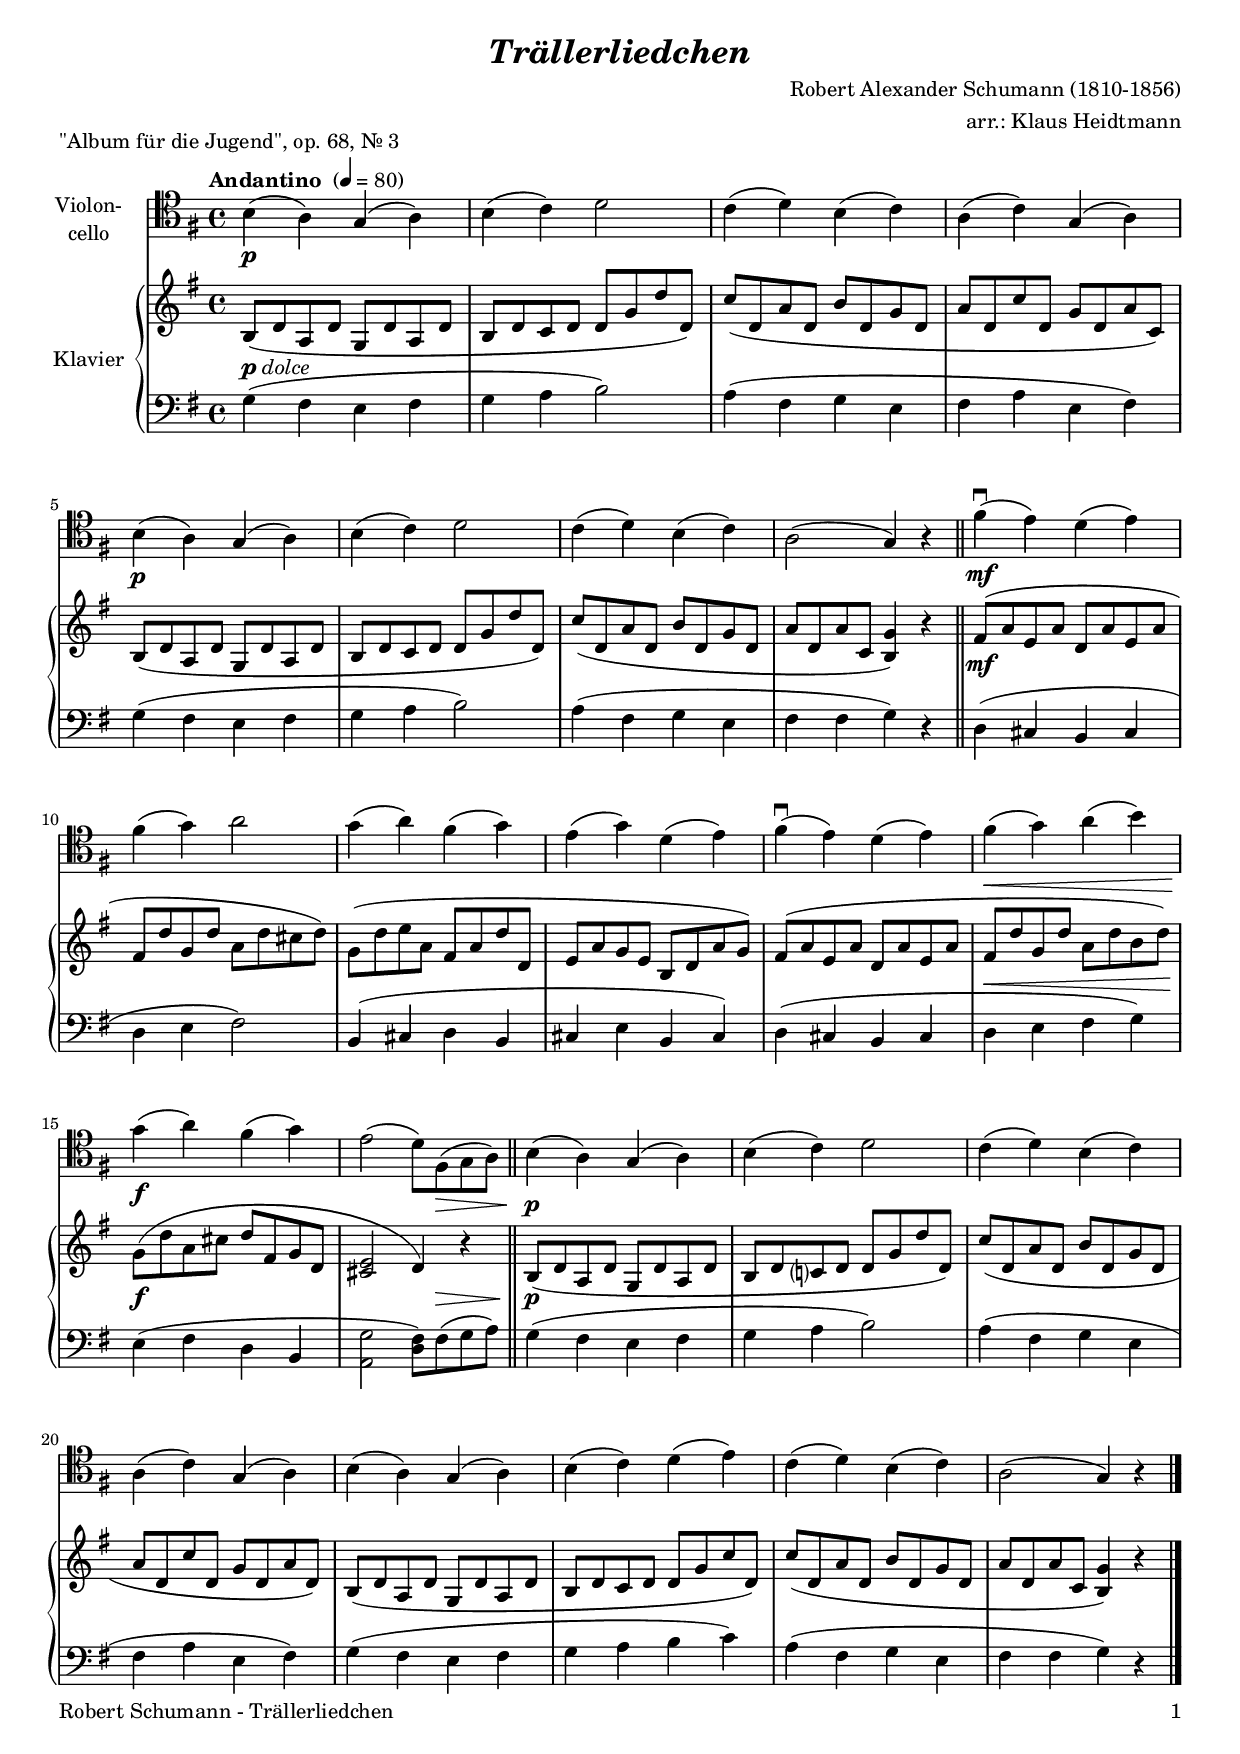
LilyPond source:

\version "2.24.4"
\include "deutsch.ly"

#(set-global-staff-size 18)

\header {
  title     = \markup \bold \italic "Trällerliedchen"
  composer = "Robert Alexander Schumann (1810-1856)"
  arranger = "arr.: Klaus Heidtmann"
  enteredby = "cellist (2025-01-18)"
  piece     = "\"Album für die Jugend\", op. 68, Nr. 3"
}

voiceconsts = {
  \key a \major
  \time 4/4
  \clef "treble"
%  \numericTimeSignature
  \compressEmptyMeasures
  % Set default beaming for all staves
%  \set Timing.beamExceptions = #'()
%  \set Timing.baseMoment     = #(ly:make-moment 1 4)
%  \set Timing.beatStructure  = #'(1 1 1)
  \tempo "Andantino " 4=80
}

mivc = "cello"
mist = "string ensemble 1"
mikl = "acoustic grand"

rit  = \mark \markup \box \italic "rit."
pdol = \markup { \dynamic p \italic "dolce" }

va = \relative c' {
  \voiceconsts
  \clef "tenor"
  
  cis4(\p h) a( h)
  cis( d) e2
  d4( e) cis( d)
  h( d) a( h)

  cis(\p h) a( h)
  cis( d) e2
  d4( e) cis( d)
  h2( a4) r \bar "||"

  gis'(\downbow\mf fis) e( fis)
  gis( a) h2
  a4( h) gis( a)
  fis( a) e( fis)

  gis(\downbow fis) e( fis)
  gis(\< a) h( cis)
  a(\!\f h) gis( a)
  fis2( e8) gis,(\> a h) \bar "||"

  cis4(\!\p h) a( h)
  cis( d) e2
  d4( e) cis( d)
  h( d) a( h)

  cis( h) a( h)
  cis( d) e( fis)
  d( e) cis( d)
  h2( a4) r \bar "|."
}

vb = \relative c' {
  \voiceconsts

  cis8( e h e a, e' h e
  cis e d e e a e' e,)
  d'( e, h' e, cis' e, a e
  h' e, d' e, a e h' d,)

  cis( e h e a, e' h e
  cis e d e e a e' e,)
  d'( e, h' e, cis' e, a e
  h' e, h' d, <cis a'>4) r \bar "||"

  gis'8( h fis h e, h' fis h
  gis e' a, e' h e dis e)
  a,( e' fis h, gis h e e,
  fis h a fis cis e h' a)

  gis( h fis h e, h' fis h
  gis e' a, e' h e cis e)
  a,( e' h dis e gis, a e
  <dis fis>2 e4) r \bar "||"

  cis8( e h e a, e' h e
  cis e d? e e a e' e,)
  d'( e, h' e, cis' e, a e
  h' e, d' e, a e h' e,)

  cis( e h e a, e' h e
  cis e d e e a d e,)
  d'( e, h' e, cis' e, a e
  h' e, h' d, <cis a'>4) r \bar "|."
}

vc = \relative c' {
  \voiceconsts
  \clef "bass"

  a4( gis fis gis
  a h cis2)
  h4( gis a fis
  gis h fis gis)

  a( gis fis gis
  a h cis2)
  h4( gis a fis
  gis gis a) r \bar "||"

  e( dis cis dis
  e fis gis2)
  cis,4( dis e cis
  dis fis cis dis)

  e( dis cis dis
  e fis gis a)
  fis( gis e cis
  <h a'>2 <e gis>8) gis( a h) \bar "||"

  a4( gis fis gis
  a h cis2)
  h4( gis a fis
  gis h fis gis)

  a( gis fis gis
  a h cis d)
  h( gis a fis
  gis gis a) r \bar "|."
}

vdy = {
  s1*8_\pdol
  s1*5\mf
  s1\<
  s1\!\f
  s2 s8 s4.\>
  s1\!\p
}


music = <<
  \new Staff {
    \set Staff.midiInstrument = \mivc
    \set Staff.instrumentName = \markup \center-column { "Violon-" "cello" }
    \transpose a g { \va }
  }

  \new PianoStaff <<
        \set PianoStaff.midiInstrument = \mikl
        \set PianoStaff.instrumentName = \markup \center-column { "Klavier" }
        <<
          \new Staff {
            \transpose a g { \vb }
          }
	  
          \new Dynamics \vdy

          \new Staff {
            \transpose a g { \vc }
          }
        >>
  >>
>>
\book {
  \paper {
    print-page-number = ##t
    print-first-page-number = ##t
    ragged-last-bottom = ##f
    oddHeaderMarkup = \markup \null
    evenHeaderMarkup = \markup \null
    oddFooterMarkup = \markup {
      \fill-line {
        \if \should-print-page-number
        "Robert Schumann - Trällerliedchen" \fromproperty #'page:page-number-string
      }
    }
    evenFooterMarkup = \oddFooterMarkup
  } \score {
    \music
    \layout {}
  }

  \score {
    \unfoldRepeats \music

    \midi {
      \context {
        \Score
      }
    }
  }
}
